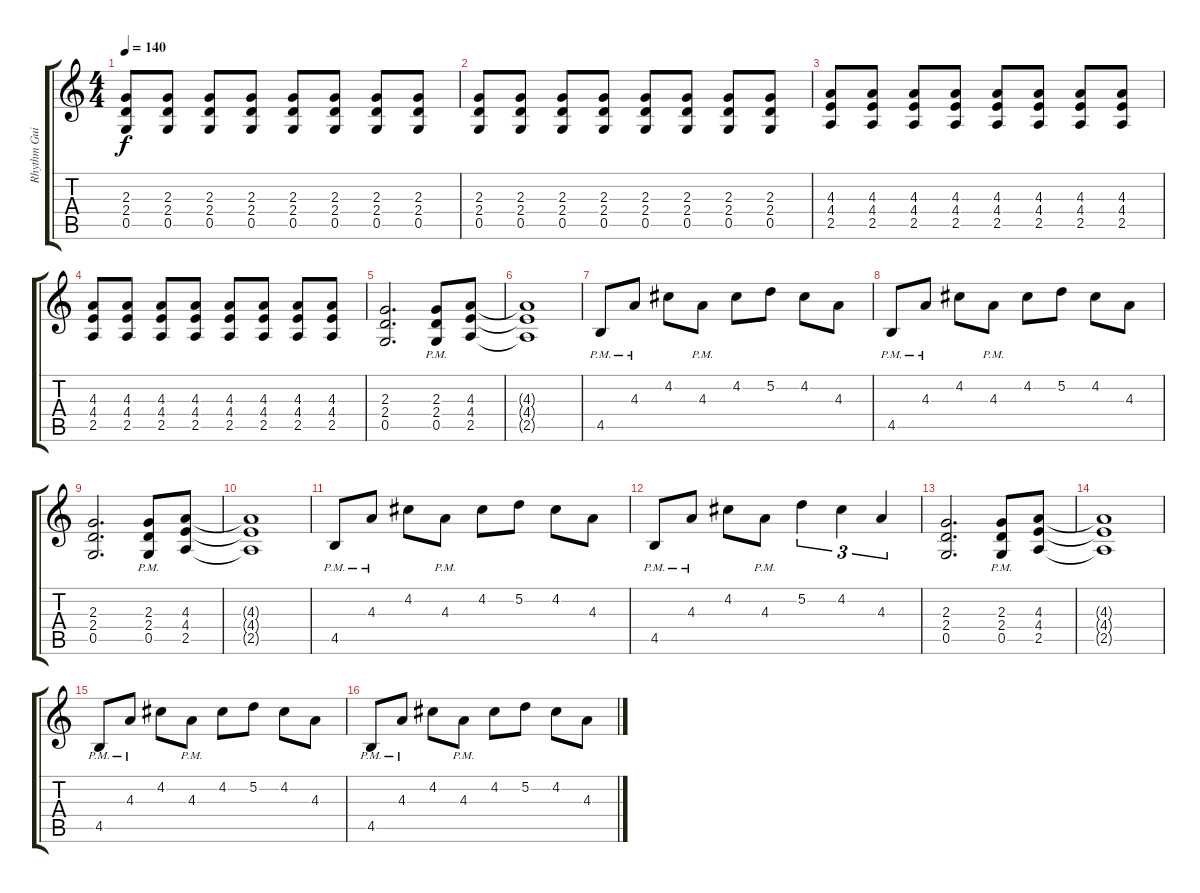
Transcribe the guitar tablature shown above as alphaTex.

\track ("Rhythm Guitar" "Rhythm Gui") {instrument distortionguitar}
\staff {score tabs}
\tuning (D4 A3 F3 C3 G2 C2) {hide}
\ts (4 4)
\tempo 140
\clef g2
\ks c
(2.3 2.4 0.5).8{dy f} (2.3 2.4 0.5).8 (2.3 2.4 0.5).8 (2.3 2.4 0.5).8 (2.3 2.4 0.5).8 (2.3 2.4 0.5).8 (2.3 2.4 0.5).8 (2.3 2.4 0.5).8 |
(2.3 2.4 0.5).8 (2.3 2.4 0.5).8 (2.3 2.4 0.5).8 (2.3 2.4 0.5).8 (2.3 2.4 0.5).8 (2.3 2.4 0.5).8 (2.3 2.4 0.5).8 (2.3 2.4 0.5).8 |
(4.3 4.4 2.5).8 (4.3 4.4 2.5).8 (4.3 4.4 2.5).8 (4.3 4.4 2.5).8 (4.3 4.4 2.5).8 (4.3 4.4 2.5).8 (4.3 4.4 2.5).8 (4.3 4.4 2.5).8 |
(4.3 4.4 2.5).8 (4.3 4.4 2.5).8 (4.3 4.4 2.5).8 (4.3 4.4 2.5).8 (4.3 4.4 2.5).8 (4.3 4.4 2.5).8 (4.3 4.4 2.5).8 (4.3 4.4 2.5).8 |
(2.3 2.4 0.5).2{d} (2.3{pm} 2.4{pm} 0.5{pm}).8 (4.3 4.4 2.5).8 |
(4.3{t} 4.4{t} 2.5{t}).1 |
4.5{pm}.8 4.3{pm}.8 4.2.8 4.3{pm}.8 4.2.8 5.2.8 4.2.8 4.3.8 |
4.5{pm}.8 4.3{pm}.8 4.2.8 4.3{pm}.8 4.2.8 5.2.8 4.2.8 4.3.8 |
(2.3 2.4 0.5).2{d} (2.3{pm} 2.4{pm} 0.5{pm}).8 (4.3 4.4 2.5).8 |
(4.3{t} 4.4{t} 2.5{t}).1 |
4.5{pm}.8 4.3{pm}.8 4.2.8 4.3{pm}.8 4.2.8 5.2.8 4.2.8 4.3.8 |
4.5{pm}.8 4.3{pm}.8 4.2.8 4.3{pm}.8 5.2.4{tu (3 2)} 4.2.4{tu (3 2)} 4.3.4{tu (3 2)} |
(2.3 2.4 0.5).2{d} (2.3{pm} 2.4{pm} 0.5{pm}).8 (4.3 4.4 2.5).8 |
(4.3{t} 4.4{t} 2.5{t}).1 |
4.5{pm}.8 4.3{pm}.8 4.2.8 4.3{pm}.8 4.2.8 5.2.8 4.2.8 4.3.8 |
4.5{pm}.8 4.3{pm}.8 4.2.8 4.3{pm}.8 4.2.8 5.2.8 4.2.8 4.3.8
